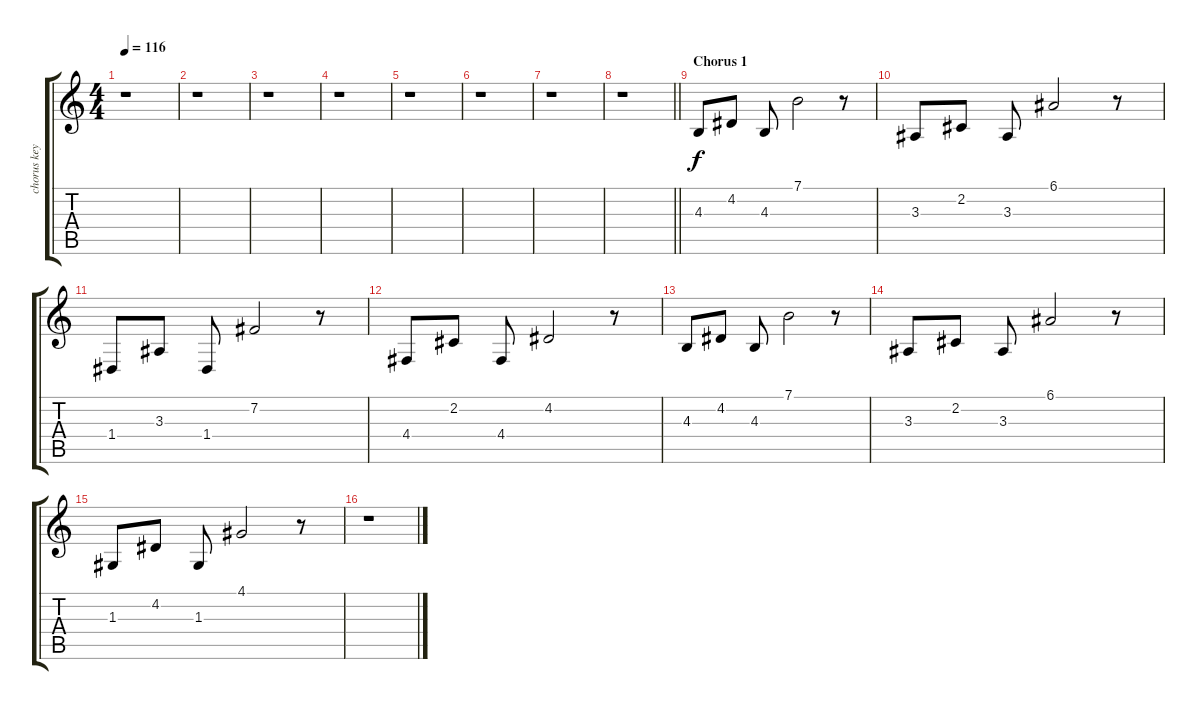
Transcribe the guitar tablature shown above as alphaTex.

\track ("chorus keyboard" "chorus key") {instrument pad3polysynth}
\staff {score tabs}
\tuning (E4 B3 G3 D3 A2 E2) {hide}
\ts (4 4)
\tempo 116
\clef g2
\ks c
r.1{dy f} |
r.1 |
r.1 |
r.1 |
r.1 |
r.1 |
r.1 |
\barLineRight lightlight
r.1 |
\section ("" "Chorus 1")
4.3.8 4.2.8 4.3.8 7.1.2 r.8 |
3.3.8 2.2.8 3.3.8 6.1.2 r.8 |
1.4.8 3.3.8 1.4.8 7.2.2 r.8 |
4.4.8 2.2.8 4.4.8 4.2.2 r.8 |
4.3.8 4.2.8 4.3.8 7.1.2 r.8 |
3.3.8 2.2.8 3.3.8 6.1.2 r.8 |
1.3.8 4.2.8 1.3.8 4.1.2 r.8 |
r.1
